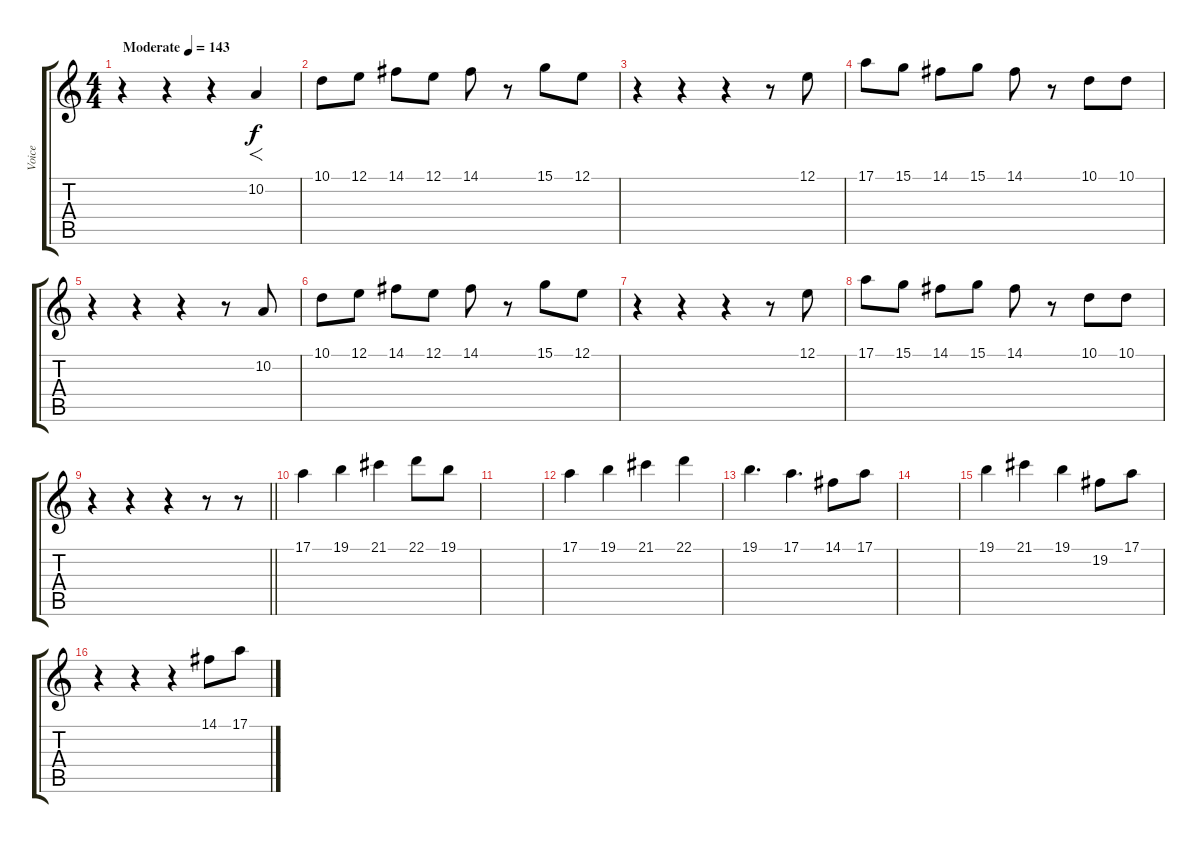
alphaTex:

\track ("Voice" "Voice") {instrument fx5brightness}
\staff {score tabs}
\tuning (E4 B3 G3 D3 A2 E2) {hide}
\ts (4 4)
\tempo (143 "Moderate")
\clef g2
\ks c
r.4{dy f instrument fx5brightness} r.4 r.4 10.2.4{f} |
10.1.8 12.1.8 14.1.8 12.1.8 14.1.8 r.8 15.1.8 12.1.8 |
r.4 r.4 r.4 r.8 12.1.8 |
17.1.8 15.1.8 14.1.8 15.1.8 14.1.8 r.8 10.1.8 10.1.8 |
r.4 r.4 r.4 r.8 10.2.8 |
10.1.8 12.1.8 14.1.8 12.1.8 14.1.8 r.8 15.1.8 12.1.8 |
r.4 r.4 r.4 r.8 12.1.8 |
17.1.8 15.1.8 14.1.8 15.1.8 14.1.8 r.8 10.1.8 10.1.8 |
\barLineRight lightlight
r.4 r.4 r.4 r.8 r.8 |
17.1.4 19.1.4 21.1.4 22.1.8 19.1.8 |
|
17.1.4 19.1.4 21.1.4 22.1.4 |
19.1.4{d} 17.1.4{d} 14.1.8 17.1.8 |
|
19.1.4 21.1.4 19.1.4 19.2.8 17.1.8 |
r.4 r.4 r.4 14.1.8 17.1.8
